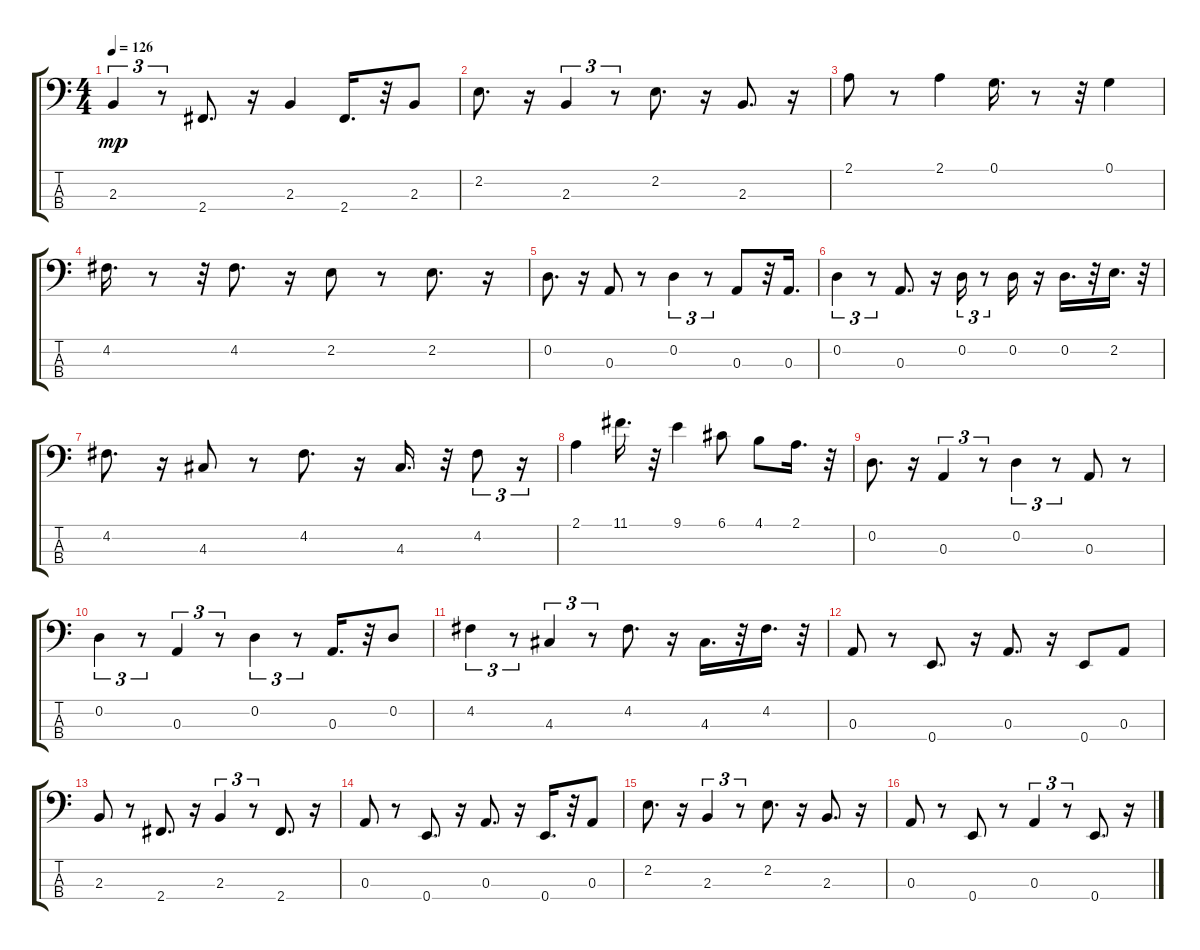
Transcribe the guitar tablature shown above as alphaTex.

\track "" {instrument electricbassfinger}
\staff {score tabs}
\tuning (G2 D2 A1 E1) {hide}
\ts (4 4)
\tempo 126
\clef f4
\ks c
2.3.4{tu (3 2) dy mp} r.8{tu (3 2)} 2.4.8{d} r.16 2.3.4 2.4.16{d} r.32 2.3.8 |
2.2.8{d} r.16 2.3.4{tu (3 2)} r.8{tu (3 2)} 2.2.8{d} r.16 2.3.8{d} r.16 |
2.1.8 r.8 2.1.4 0.1.16{d} r.8 r.32 0.1.4 |
4.2.16{d} r.8 r.32 4.2.8{d} r.16 2.2.8 r.8 2.2.8{d} r.16 |
0.2.8{d} r.16 0.3.8 r.8 0.2.4{tu (3 2)} r.8{tu (3 2)} 0.3.8 r.32 0.3.16{d} |
0.2.4{tu (3 2)} r.8{tu (3 2)} 0.3.8{d} r.16 0.2.16{tu (3 2)} r.8{tu (3 2)} 0.2.16 r.16 0.2.16{d} r.32 2.2.16{d} r.32 |
4.2.8{d} r.16 4.3.8 r.8 4.2.8{d} r.16 4.3.16{d} r.32 4.2.8{tu (3 2)} r.16{tu (3 2)} |
2.1.4 11.1.16{d} r.32 9.1.4 6.1.8 4.1.8 2.1.16{d} r.32 |
0.2.8{d} r.16 0.3.4{tu (3 2)} r.8{tu (3 2)} 0.2.4{tu (3 2)} r.8{tu (3 2)} 0.3.8 r.8 |
0.2.4{tu (3 2)} r.8{tu (3 2)} 0.3.4{tu (3 2)} r.8{tu (3 2)} 0.2.4{tu (3 2)} r.8{tu (3 2)} 0.3.16{d} r.32 0.2.8 |
4.2.4{tu (3 2)} r.8{tu (3 2)} 4.3.4{tu (3 2)} r.8{tu (3 2)} 4.2.8{d} r.16 4.3.16{d} r.32 4.2.16{d} r.32 |
0.3.8 r.8 0.4.8{d} r.16 0.3.8{d} r.16 0.4.8 0.3.8 |
2.3.8 r.8 2.4.8{d} r.16 2.3.4{tu (3 2)} r.8{tu (3 2)} 2.4.8{d} r.16 |
0.3.8 r.8 0.4.8{d} r.16 0.3.8{d} r.16 0.4.16{d} r.32 0.3.8 |
2.2.8{d} r.16 2.3.4{tu (3 2)} r.8{tu (3 2)} 2.2.8{d} r.16 2.3.8{d} r.16 |
0.3.8 r.8 0.4.8 r.8 0.3.4{tu (3 2)} r.8{tu (3 2)} 0.4.8{d} r.16
